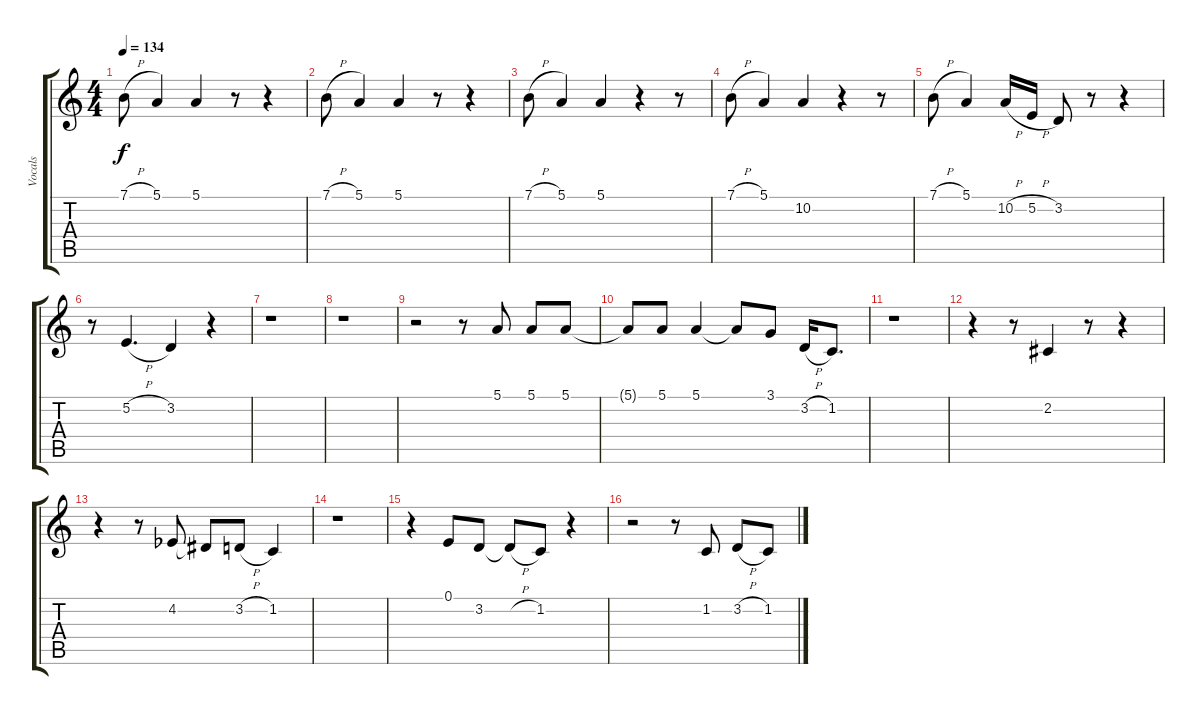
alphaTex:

\track ("Vocals" "Vocals") {instrument bassoon}
\staff {score tabs}
\tuning (E4 B3 G3 D3 A2 E2) {hide}
\ts (4 4)
\tempo 134
\clef g2
\ks c
7.1{h}.8{dy f} 5.1.4 5.1.4 r.8 r.4 |
7.1{h}.8 5.1.4 5.1.4 r.8 r.4 |
7.1{h}.8 5.1.4 5.1.4 r.4 r.8 |
7.1{h}.8 5.1.4 10.2.4 r.4 r.8 |
7.1{h}.8 5.1.4 10.2{h}.16 5.2{h}.16 3.2.8 r.8 r.4 |
r.8 5.2{h}.4{d} 3.2.4 r.4 |
r.1 |
r.1 |
r.2 r.8 5.1.8 5.1.8 5.1.8 |
5.1{t}.8 5.1.8 5.1.4 5.1{t}.8 3.1.8 3.2{h}.16 1.2.8{d} |
r.1 |
r.4 r.8 2.2.4 r.8 r.4 |
r.4 r.8 4.2{acc b}.8 4.2{t}.8 3.2{h}.8 1.2.4 |
r.1 |
r.4 0.1.8 3.2.8 3.2{h t}.8 1.2.8 r.4 |
r.2 r.8 1.2.8 3.2{h}.8 1.2.8
